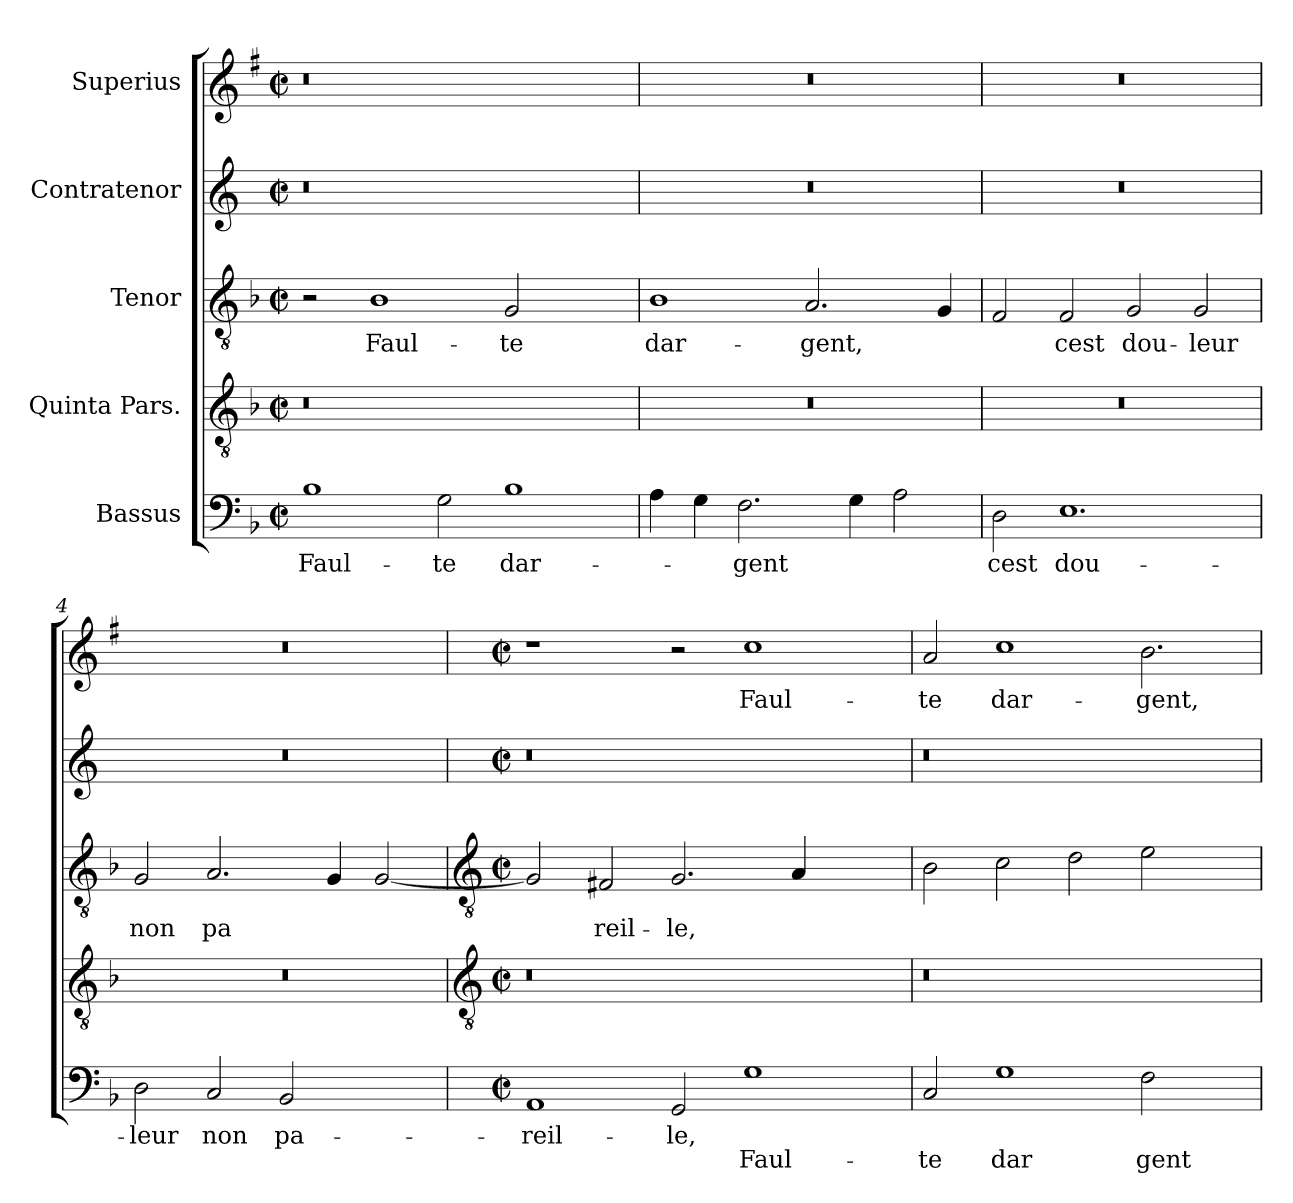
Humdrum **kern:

**kern	**text	**text	**kern	**kern	**text	**kern	**kern	**text
*part5	*part5	*part5	*part4	*part3	*part3	*part2	*part1	*part1
*staff5	*staff5	*staff5	*staff4	*staff3	*staff3	*staff2	*staff1	*staff1
*I"Bassus	*	*	*I"Quinta Pars.	*I"Tenor	*	*I"Contratenor	*I"Superius	*
*clefF4	*	*	*clefGv2	*clefGv2	*	*clefG2	*clefG2	*
*	*	*	*	*	*	*	*ITrd1c2	*
*k[b-]	*	*	*k[b-]	*k[b-]	*	*k[]	*k[b-]	*
*F:	*	*	*F:	*F:	*	*C:	*F:	*
*M4/2	*	*	*M4/2	*M4/2	*	*M4/2	*M4/2	*
*met(c|)	*	*	*met(c|)	*met(c|)	*	*met(c|)	*met(c|)	*
=1	=1	=1	=1	=1	=1	=1	=1	=1
!	!LO:LY:b	!	!	!	!	!	!	!
1B-	Faul-	.	0r	2r	.	0r	0r	.
!	!	!	!	!	!LO:LY:b	!	!	!
.	.	.	.	1B-	Faul-	.	.	.
!	!LO:LY:b	!	!	!	!	!	!	!
2G	-te	.	.	.	.	.	.	.
!	!LO:LY:b	!	!	!	!LO:LY:b	!	!	!
1B-	dar-	.	.	2G	-te	.	.	.
.	.	.	2ryy	2ryy	.	2ryy	2ryy	.
=2	=2	=2	=2	=2	=2	=2	=2	=2
!	!	!	!	!	!LO:LY:b	!	!	!
4A	.	.	0r	1B-	dar-	0r	0r	.
4G	.	.	.	.	.	.	.	.
!	!LO:LY:b	!	!	!	!	!	!	!
2.F	-gent	.	.	.	.	.	.	.
!	!	!	!	!	!LO:LY:b	!	!	!
.	.	.	.	2.A	-gent,	.	.	.
4G	.	.	.	.	.	.	.	.
2A	.	.	.	.	.	.	.	.
.	.	.	.	4G	.	.	.	.
=3	=3	=3	=3	=3	=3	=3	=3	=3
!	!LO:LY:b	!	!	!	!	!	!	!
2D	cest	.	0r	2F	.	0r	0r	.
!	!LO:LY:b	!	!	!	!LO:LY:b	!	!	!
1.E	dou-	.	.	2F	cest	.	.	.
!	!	!	!	!	!LO:LY:b	!	!	!
.	.	.	.	2G	dou-	.	.	.
!	!	!	!	!	!LO:LY:b	!	!	!
.	.	.	.	2G	-leur	.	.	.
=4	=4	=4	=4	=4	=4	=4	=4	=4
!	!LO:LY:b	!	!	!	!LO:LY:b	!	!	!
2D	-leur	.	0r	2G	non	0r	0r	.
!	!LO:LY:b	!	!	!	!LO:LY:b	!	!	!
2C	non	.	.	2.A	pa	.	.	.
!	!LO:LY:b	!	!	!	!	!	!	!
2BB-	pa-	.	.	.	.	.	.	.
.	.	.	.	4G	.	.	.	.
2ryy	.	.	.	[2G	.	.	.	.
!!LO:LB:g=z
=5	=5	=5	=5	=5	=5	=5	=5	=5
*	*	*	*clefGv2	*clefGv2	*	*	*	*
*M4/2	*	*	*M4/2	*M4/2	*	*M4/2	*M4/2	*
*met(c|)	*	*	*met(c|)	*met(c|)	*	*met(c|)	*met(c|)	*
!	!LO:LY:b	!	!	!	!	!	!	!
1AA	-reil-	.	0r	2G]	.	0r	1r	.
!	!	!	!	!	!LO:LY:b	!	!	!
.	.	.	.	2F#	reil-	.	.	.
!	!LO:LY:b	!	!	!	!LO:LY:b	!	!	!
2GG	-le,	.	.	2.G	-le,	.	2r	.
!	!	!LO:LY:b	!	!	!	!	!	!LO:LY:b
1G	.	Faul-	.	.	.	.	1b-	Faul-
.	.	.	.	4A	.	.	.	.
.	.	.	2ryy	2ryy	.	2ryy	.	.
=6	=6	=6	=6	=6	=6	=6	=6	=6
!	!	!LO:LY:b	!	!	!	!	!	!LO:LY:b
2C	.	-te	0r	2B-	.	0r	2g	-te
!	!	!LO:LY:b	!	!	!	!	!	!LO:LY:b
1G	.	dar	.	2c	.	.	1b-	dar-
.	.	.	.	2d	.	.	.	.
!	!	!LO:LY:b	!	!	!	!	!	!LO:LY:b
2F	.	gent	.	2e	.	.	2.a	-gent,
4ryy	.	.	4ryy	4ryy	.	4ryy	.	.
=	=	=	=	=	=	=	=	=
*-	*-	*-	*-	*-	*-	*-	*-	*-
